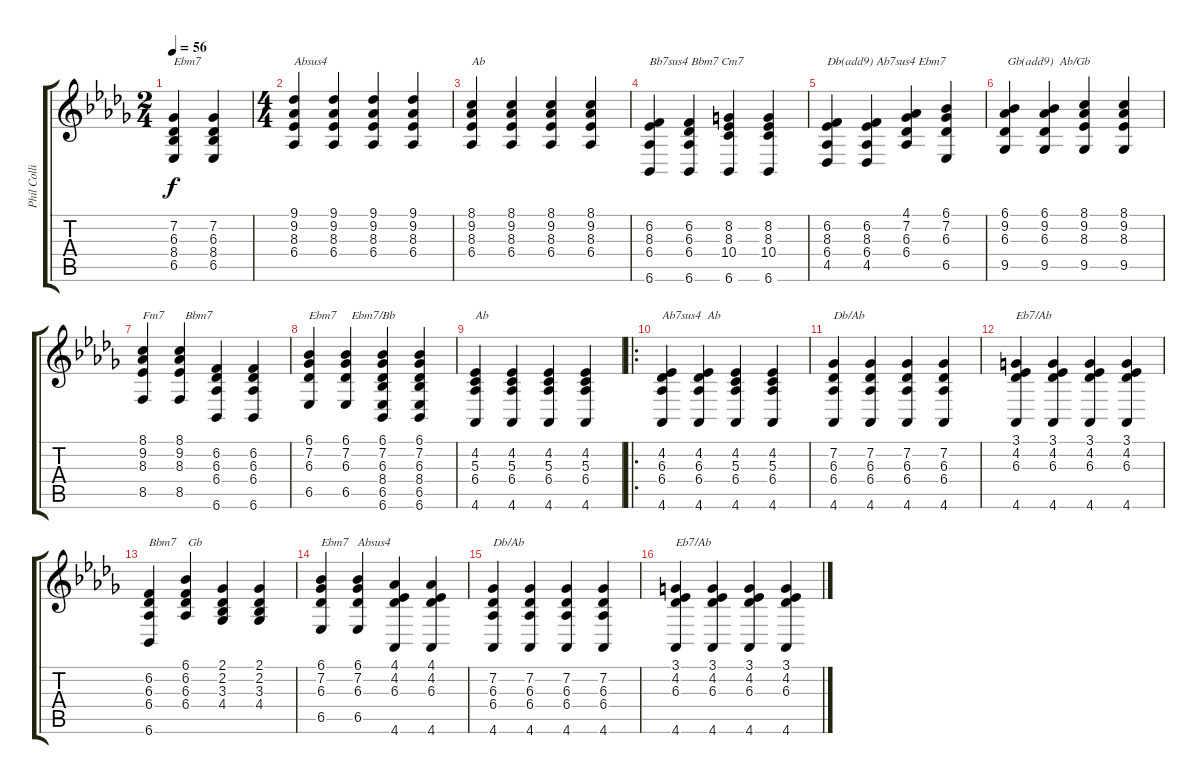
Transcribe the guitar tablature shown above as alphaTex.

\track ("Phil Collins (piano)" "Phil Colli") {instrument acousticgrandpiano}
\staff {score tabs}
\tuning (E4 B3 G3 D3 A2 E2) {hide}
\ts (2 4)
\tempo 56
\clef g2
\ks bbminor
(7.2 6.3 8.4 6.5).4{txt "Ebm7" dy f} (7.2 6.3 8.4 6.5).4 |
\ts (4 4)
(9.1 9.2 8.3 6.4).4{txt "Absus4"} (9.1 9.2 8.3 6.4).4 (9.1 9.2 8.3 6.4).4 (9.1 9.2 8.3 6.4).4 |
(8.1 9.2 8.3 6.4).4{txt "Ab"} (8.1 9.2 8.3 6.4).4 (8.1 9.2 8.3 6.4).4 (8.1 9.2 8.3 6.4).4 |
(6.2 8.3 6.4 6.6).4{txt "Bb7sus4 Bbm7 Cm7"} (6.2 6.3 6.4 6.6).4 (8.2 8.3 10.4 6.6).4 (8.2 8.3 10.4 6.6).4 |
(6.2 8.3 6.4 4.5).4{txt "Db(add9) Ab7sus4 Ebm7"} (6.2 8.3 6.4 4.5).4 (4.1 7.2 6.3 6.4).4 (6.1 7.2 6.3 6.5).4 |
(6.1 9.2 6.3 9.5).4{txt " Gb(add9)  Ab/Gb"} (6.1 9.2 6.3 9.5).4 (8.1 9.2 8.3 9.5).4 (8.1 9.2 8.3 9.5).4 |
(8.1 9.2 8.3 8.5).4{txt "Fm7       Bbm7"} (8.1 9.2 8.3 8.5).4 (6.2 6.3 6.4 6.6).4 (6.2 6.3 6.4 6.6).4 |
(6.1 7.2 6.3 6.5).4{txt "Ebm7     Ebm7/Bb"} (6.1 7.2 6.3 6.5).4 (6.1 7.2 6.3 8.4 6.5 6.6).4 (6.1 7.2 6.3 8.4 6.5 6.6).4 |
(4.2 5.3 6.4 4.6).4{txt "Ab"} (4.2 5.3 6.4 4.6).4 (4.2 5.3 6.4 4.6).4 (4.2 5.3 6.4 4.6).4 |
\ro
(4.2 6.3 6.4 4.6).4{txt "Ab7sus4  Ab"} (4.2 6.3 6.4 4.6).4 (4.2 5.3 6.4 4.6).4 (4.2 5.3 6.4 4.6).4 |
(7.2 6.3 6.4 4.6).4{txt "Db/Ab"} (7.2 6.3 6.4 4.6).4 (7.2 6.3 6.4 4.6).4 (7.2 6.3 6.4 4.6).4 |
(3.1 4.2 6.3 4.6).4{txt "Eb7/Ab"} (3.1 4.2 6.3 4.6).4 (3.1 4.2 6.3 4.6).4 (3.1 4.2 6.3 4.6).4 |
(6.2 6.3 6.4 6.6).4{txt "Bbm7    Gb"} (6.1 6.2 6.3 6.4).4 (2.1 2.2 3.3 4.4).4 (2.1 2.2 3.3 4.4).4 |
(6.1 7.2 6.3 6.5).4{txt "Ebm7   Absus4"} (6.1 7.2 6.3 6.5).4 (4.1 4.2 6.3 4.6).4 (4.1 4.2 6.3 4.6).4 |
(7.2 6.3 6.4 4.6).4{txt "Db/Ab"} (7.2 6.3 6.4 4.6).4 (7.2 6.3 6.4 4.6).4 (7.2 6.3 6.4 4.6).4 |
(3.1 4.2 6.3 4.6).4{txt "Eb7/Ab"} (3.1 4.2 6.3 4.6).4 (3.1 4.2 6.3 4.6).4 (3.1 4.2 6.3 4.6).4
